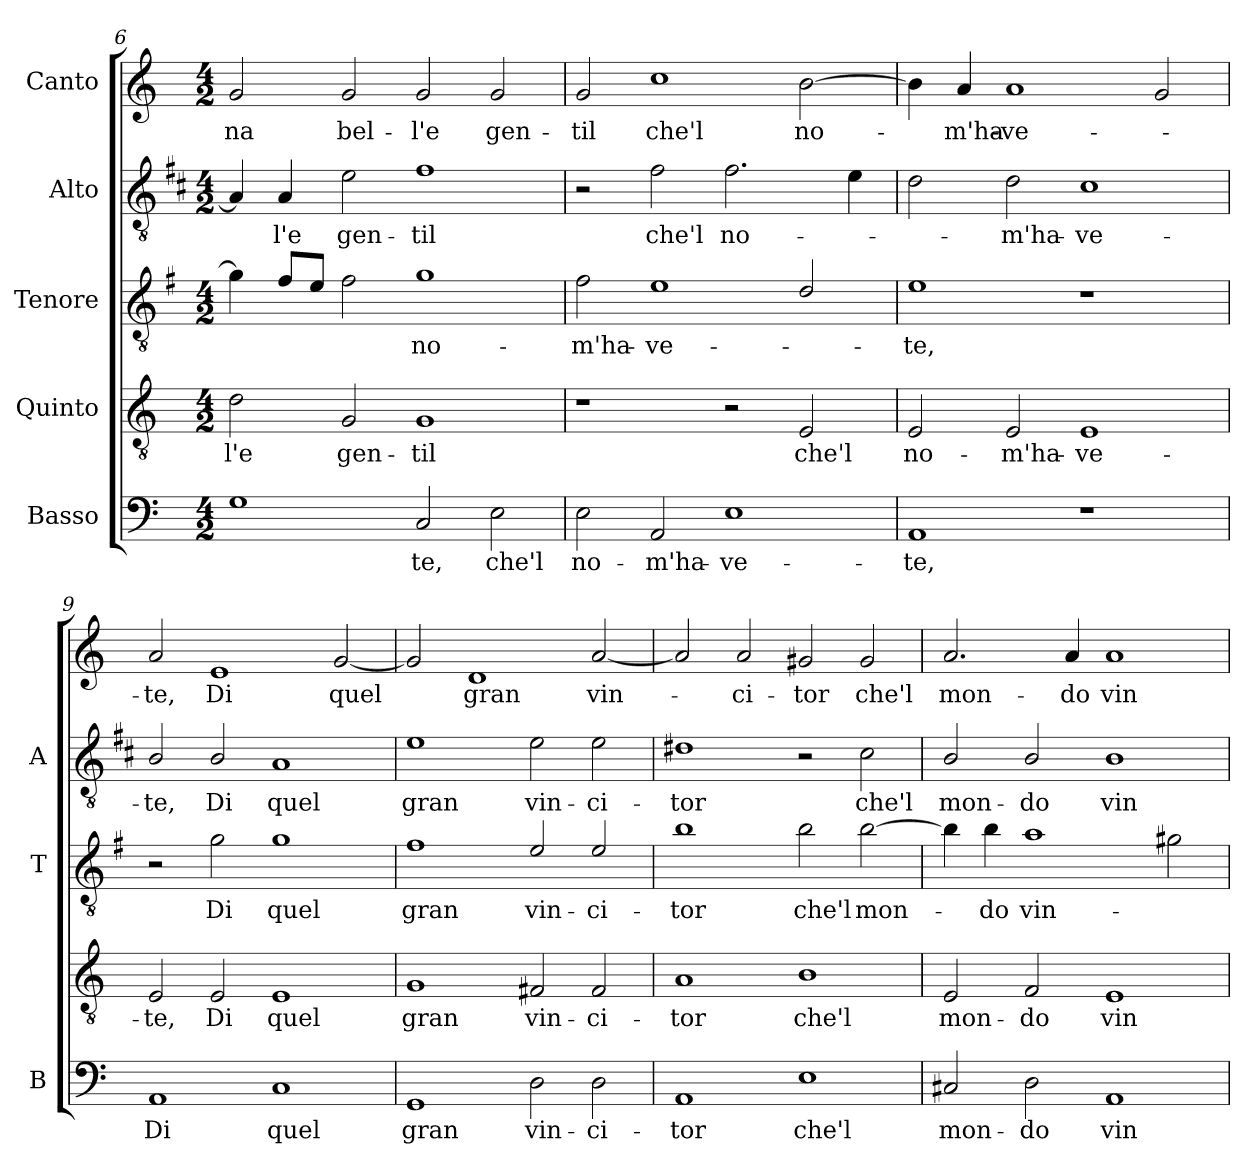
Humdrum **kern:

**kern	**text	**kern	**text	**kern	**text	**kern	**text	**kern	**text
*part5	*part5	*part4	*part4	*part3	*part3	*part2	*part2	*part1	*part1
*staff5	*staff5	*staff4	*staff4	*staff3	*staff3	*staff2	*staff2	*staff1	*staff1
*I"Basso	*	*I"Quinto	*	*I"Tenore	*	*I"Alto	*	*I"Canto	*
*I'B	*	*	*	*I'T	*	*I'A	*	*	*
*clefF4	*	*clefGv2	*	*clefGv2	*	*clefGv2	*	*clefG2	*
*	*	*	*	*ITrd4c7	*	*ITrd1c2	*	*	*
*k[]	*	*k[]	*	*k[]	*	*k[]	*	*k[]	*
*C:	*	*C:	*	*C:	*	*C:	*	*C:	*
*M4/2	*	*M4/2	*	*M4/2	*	*M4/2	*	*M4/2	*
=6	=6	=6	=6	=6	=6	=6	=6	=6	=6
!	!	!	!LO:LY:b	!	!	!	!	!	!LO:LY:b
1G	.	2d\	-l'e	4c\]	.	4G/]	.	2g/	-na
!	!	!	!	!	!	!	!LO:LY:b	!	!
.	.	.	.	8B/L	.	4G/	-l'e	.	.
.	.	.	.	8A/J	.	.	.	.	.
!	!	!	!LO:LY:b	!	!	!	!LO:LY:b	!	!LO:LY:b
.	.	2G/	gen-	2B\	.	2d\	gen-	2g/	bel-
!	!LO:LY:b	!	!LO:LY:b	!	!LO:LY:b	!	!LO:LY:b	!	!LO:LY:b
2C/	-te,	1G	-til	1c	no-	1e	-til	2g/	-l'e
!	!LO:LY:b	!	!	!	!	!	!	!	!LO:LY:b
2E\	che'l	.	.	.	.	.	.	2g/	gen-
=7	=7	=7	=7	=7	=7	=7	=7	=7	=7
!	!LO:LY:b	!	!	!	!LO:LY:b	!	!	!	!LO:LY:b
2E\	no-	1r	.	2B\	-m'ha-	2r	.	2g/	-til
!	!LO:LY:b	!	!	!	!LO:LY:b	!	!LO:LY:b	!	!LO:LY:b
2AA/	-m'ha-	.	.	1A	-ve-	2e\	che'l	1cc	che'l
!	!LO:LY:b	!	!	!	!	!	!LO:LY:b	!	!
1E	-ve-	2r	.	.	.	2.e\	no-	.	.
!	!	!	!LO:LY:b	!	!	!	!	!	!LO:LY:b
.	.	2E/	che'l	2G/	.	.	.	[2b\	no-
.	.	.	.	.	.	4d\	.	.	.
=8	=8	=8	=8	=8	=8	=8	=8	=8	=8
!	!LO:LY:b	!	!LO:LY:b	!	!LO:LY:b	!	!	!	!
1AA	-te,	2E/	no-	1A	-te,	2c\	.	4b\]	.
!	!	!	!	!	!	!	!	!	!LO:LY:b
.	.	.	.	.	.	.	.	4a/	-m'ha-
!	!	!	!LO:LY:b	!	!	!	!LO:LY:b	!	!LO:LY:b
.	.	2E/	-m'ha-	.	.	2c\	-m'ha-	1a	-ve-
!	!	!	!LO:LY:b	!	!	!	!LO:LY:b	!	!
1r	.	1E	-ve-	1r	.	1B	-ve-	.	.
.	.	.	.	.	.	.	.	2g/	.
=9	=9	=9	=9	=9	=9	=9	=9	=9	=9
!	!LO:LY:b	!	!LO:LY:b	!	!	!	!LO:LY:b	!	!LO:LY:b
1AA	Di	2E/	-te,	2r	.	2A/	-te,	2a/	-te,
!	!	!	!LO:LY:b	!	!LO:LY:b	!	!LO:LY:b	!	!LO:LY:b
.	.	2E/	Di	2c\	Di	2A/	Di	1e	Di
!	!LO:LY:b	!	!LO:LY:b	!	!LO:LY:b	!	!LO:LY:b	!	!
1C	quel	1E	quel	1c	quel	1G	quel	.	.
!	!	!	!	!	!	!	!	!	!LO:LY:b
.	.	.	.	.	.	.	.	[2g/	quel
!!LO:PB:g=z
=10	=10	=10	=10	=10	=10	=10	=10	=10	=10
!	!LO:LY:b	!	!LO:LY:b	!	!LO:LY:b	!	!LO:LY:b	!	!
1GG	gran	1G	gran	1B	gran	1d	gran	2g/]	.
!	!	!	!	!	!	!	!	!	!LO:LY:b
.	.	.	.	.	.	.	.	1d	gran
!	!LO:LY:b	!	!LO:LY:b	!	!LO:LY:b	!	!LO:LY:b	!	!
2D\	vin-	2F#X/	vin-	2A/	vin-	2d\	vin-	.	.
!	!LO:LY:b	!	!LO:LY:b	!	!LO:LY:b	!	!LO:LY:b	!	!LO:LY:b
2D\	-ci-	2F#/	-ci-	2A/	-ci-	2d\	-ci-	[2a/	vin-
=11	=11	=11	=11	=11	=11	=11	=11	=11	=11
!	!LO:LY:b	!	!LO:LY:b	!	!LO:LY:b	!	!LO:LY:b	!	!
1AA	-tor	1A	-tor	1e	-tor	1c#X	-tor	2a/]	.
!	!	!	!	!	!	!	!	!	!LO:LY:b
.	.	.	.	.	.	.	.	2a/	-ci-
!	!LO:LY:b	!	!LO:LY:b	!	!LO:LY:b	!	!	!	!LO:LY:b
1E	che'l	1B	che'l	2e\	che'l	2r	.	2g#X/	-tor
!	!	!	!	!	!LO:LY:b	!	!LO:LY:b	!	!LO:LY:b
.	.	.	.	[2e\	mon-	2B\	che'l	2g#/	che'l
=12	=12	=12	=12	=12	=12	=12	=12	=12	=12
!	!LO:LY:b	!	!LO:LY:b	!	!	!	!LO:LY:b	!	!LO:LY:b
2C#X/	mon-	2E/	mon-	4e\]	.	2A/	mon-	2.a/	mon-
!	!	!	!	!	!LO:LY:b	!	!	!	!
.	.	.	.	4e\	-do	.	.	.	.
!	!LO:LY:b	!	!LO:LY:b	!	!LO:LY:b	!	!LO:LY:b	!	!
2D\	-do	2F/	-do	1d	vin-	2A/	-do	.	.
!	!	!	!	!	!	!	!	!	!LO:LY:b
.	.	.	.	.	.	.	.	4a/	-do
!	!LO:LY:b	!	!LO:LY:b	!	!	!	!LO:LY:b	!	!LO:LY:b
1AA	vin-	1E	vin-	.	.	1A	vin-	1a	vin-
.	.	.	.	2c#X\	.	.	.	.	.
=	=	=	=	=	=	=	=	=	=
*-	*-	*-	*-	*-	*-	*-	*-	*-	*-
